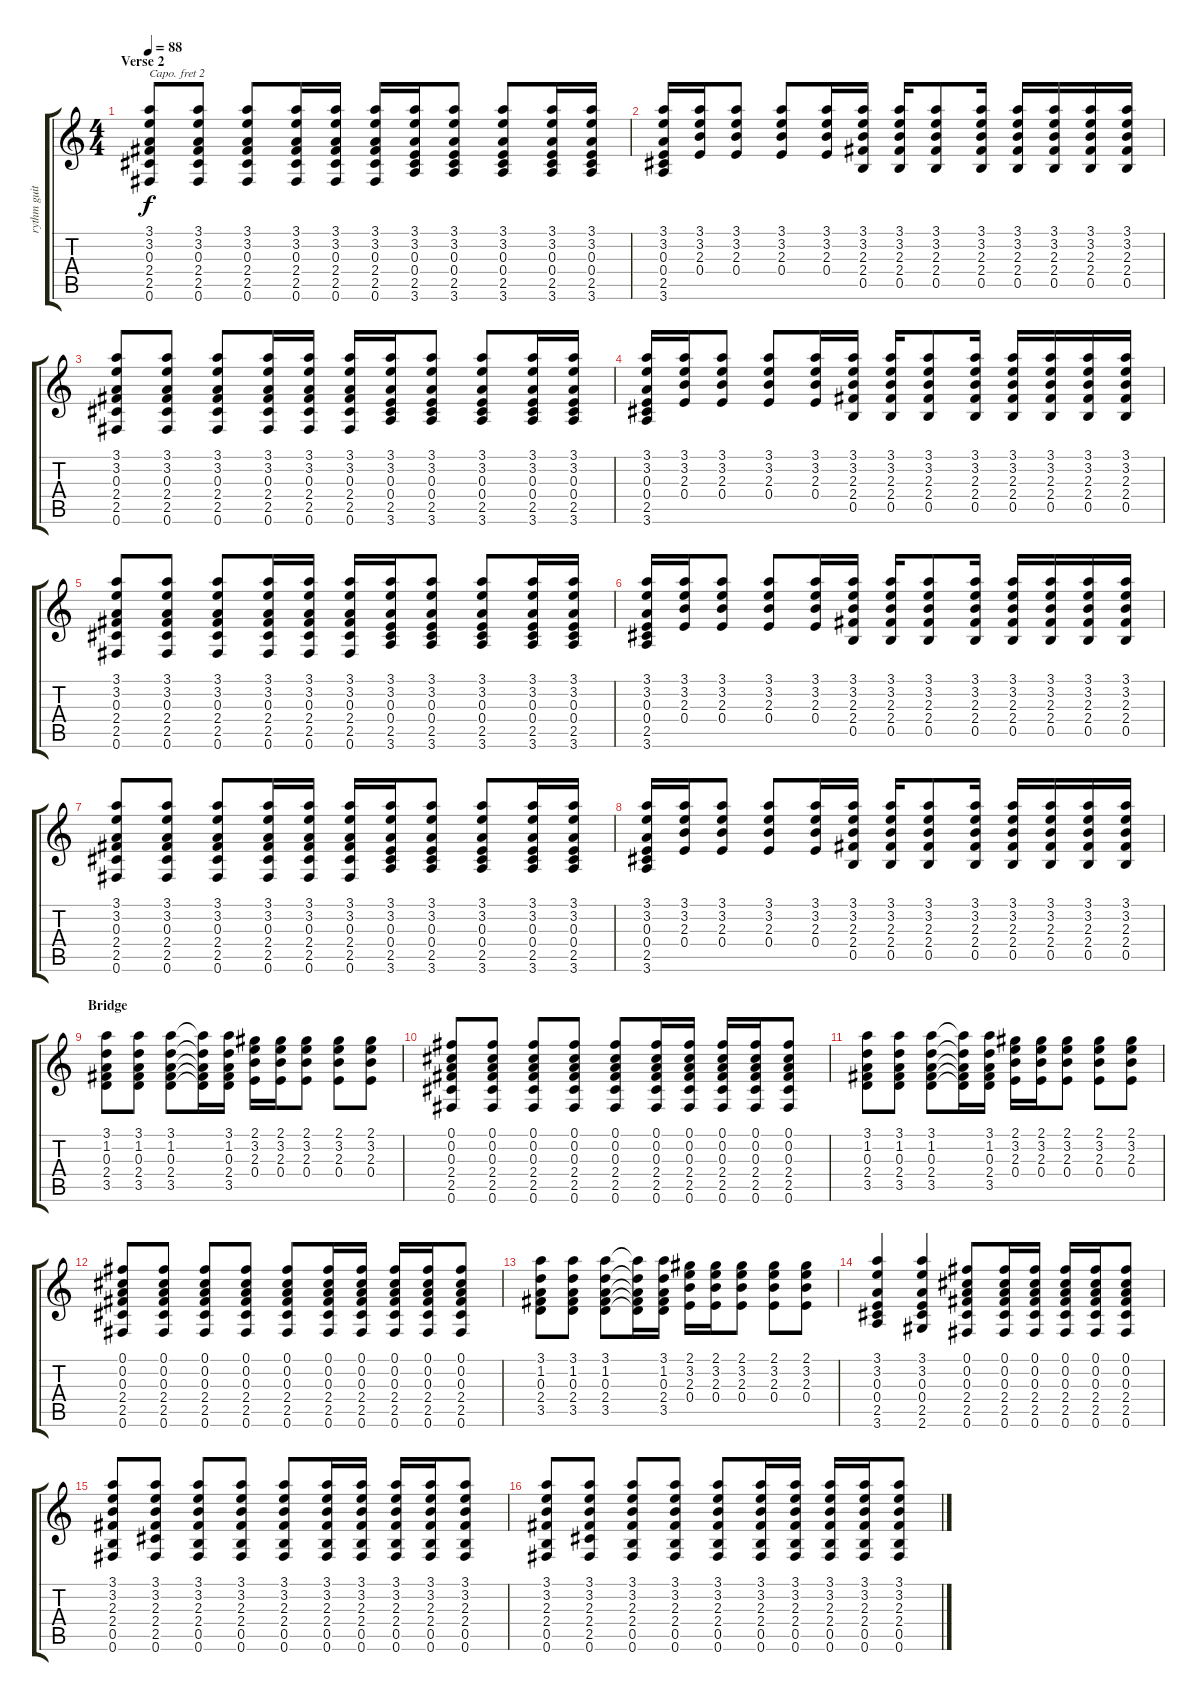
\track ("rythm guitar" "rythm guit") {instrument overdrivenguitar}
\staff {score tabs}
\capo 2
\tuning (E4 B3 G3 D3 A2 E2) {hide}
\ts (4 4)
\section ("" "Verse 2")
\tempo 88
\clef g2
\ks c
(3.1 3.2 0.3 2.4 2.5 0.6).8{dy f} (3.1 3.2 0.3 2.4 2.5 0.6).8 (3.1 3.2 0.3 2.4 2.5 0.6).8 (3.1 3.2 0.3 2.4 2.5 0.6).16 (3.1 3.2 0.3 2.4 2.5 0.6).16 (3.1 3.2 0.3 2.4 2.5 0.6).16 (3.1 3.2 0.3 0.4 2.5 3.6).16 (3.1 3.2 0.3 0.4 2.5 3.6).8 (3.1 3.2 0.3 0.4 2.5 3.6).8 (3.1 3.2 0.3 0.4 2.5 3.6).16 (3.1 3.2 0.3 0.4 2.5 3.6).16 |
(3.1 3.2 0.3 0.4 2.5 3.6).16 (3.1 3.2 2.3 0.4).16 (3.1 3.2 2.3 0.4).8 (3.1 3.2 2.3 0.4).8 (3.1 3.2 2.3 0.4).16 (3.1 3.2 2.3 2.4 0.5).16 (3.1 3.2 2.3 2.4 0.5).16 (3.1 3.2 2.3 2.4 0.5).8 (3.1 3.2 2.3 2.4 0.5).16 (3.1 3.2 2.3 2.4 0.5).16 (3.1 3.2 2.3 2.4 0.5).16 (3.1 3.2 2.3 2.4 0.5).16 (3.1 3.2 2.3 2.4 0.5).16 |
(3.1 3.2 0.3 2.4 2.5 0.6).8 (3.1 3.2 0.3 2.4 2.5 0.6).8 (3.1 3.2 0.3 2.4 2.5 0.6).8 (3.1 3.2 0.3 2.4 2.5 0.6).16 (3.1 3.2 0.3 2.4 2.5 0.6).16 (3.1 3.2 0.3 2.4 2.5 0.6).16 (3.1 3.2 0.3 0.4 2.5 3.6).16 (3.1 3.2 0.3 0.4 2.5 3.6).8 (3.1 3.2 0.3 0.4 2.5 3.6).8 (3.1 3.2 0.3 0.4 2.5 3.6).16 (3.1 3.2 0.3 0.4 2.5 3.6).16 |
(3.1 3.2 0.3 0.4 2.5 3.6).16 (3.1 3.2 2.3 0.4).16 (3.1 3.2 2.3 0.4).8 (3.1 3.2 2.3 0.4).8 (3.1 3.2 2.3 0.4).16 (3.1 3.2 2.3 2.4 0.5).16 (3.1 3.2 2.3 2.4 0.5).16 (3.1 3.2 2.3 2.4 0.5).8 (3.1 3.2 2.3 2.4 0.5).16 (3.1 3.2 2.3 2.4 0.5).16 (3.1 3.2 2.3 2.4 0.5).16 (3.1 3.2 2.3 2.4 0.5).16 (3.1 3.2 2.3 2.4 0.5).16 |
(3.1 3.2 0.3 2.4 2.5 0.6).8 (3.1 3.2 0.3 2.4 2.5 0.6).8 (3.1 3.2 0.3 2.4 2.5 0.6).8 (3.1 3.2 0.3 2.4 2.5 0.6).16 (3.1 3.2 0.3 2.4 2.5 0.6).16 (3.1 3.2 0.3 2.4 2.5 0.6).16 (3.1 3.2 0.3 0.4 2.5 3.6).16 (3.1 3.2 0.3 0.4 2.5 3.6).8 (3.1 3.2 0.3 0.4 2.5 3.6).8 (3.1 3.2 0.3 0.4 2.5 3.6).16 (3.1 3.2 0.3 0.4 2.5 3.6).16 |
(3.1 3.2 0.3 0.4 2.5 3.6).16 (3.1 3.2 2.3 0.4).16 (3.1 3.2 2.3 0.4).8 (3.1 3.2 2.3 0.4).8 (3.1 3.2 2.3 0.4).16 (3.1 3.2 2.3 2.4 0.5).16 (3.1 3.2 2.3 2.4 0.5).16 (3.1 3.2 2.3 2.4 0.5).8 (3.1 3.2 2.3 2.4 0.5).16 (3.1 3.2 2.3 2.4 0.5).16 (3.1 3.2 2.3 2.4 0.5).16 (3.1 3.2 2.3 2.4 0.5).16 (3.1 3.2 2.3 2.4 0.5).16 |
(3.1 3.2 0.3 2.4 2.5 0.6).8 (3.1 3.2 0.3 2.4 2.5 0.6).8 (3.1 3.2 0.3 2.4 2.5 0.6).8 (3.1 3.2 0.3 2.4 2.5 0.6).16 (3.1 3.2 0.3 2.4 2.5 0.6).16 (3.1 3.2 0.3 2.4 2.5 0.6).16 (3.1 3.2 0.3 0.4 2.5 3.6).16 (3.1 3.2 0.3 0.4 2.5 3.6).8 (3.1 3.2 0.3 0.4 2.5 3.6).8 (3.1 3.2 0.3 0.4 2.5 3.6).16 (3.1 3.2 0.3 0.4 2.5 3.6).16 |
(3.1 3.2 0.3 0.4 2.5 3.6).16 (3.1 3.2 2.3 0.4).16 (3.1 3.2 2.3 0.4).8 (3.1 3.2 2.3 0.4).8 (3.1 3.2 2.3 0.4).16 (3.1 3.2 2.3 2.4 0.5).16 (3.1 3.2 2.3 2.4 0.5).16 (3.1 3.2 2.3 2.4 0.5).8 (3.1 3.2 2.3 2.4 0.5).16 (3.1 3.2 2.3 2.4 0.5).16 (3.1 3.2 2.3 2.4 0.5).16 (3.1 3.2 2.3 2.4 0.5).16 (3.1 3.2 2.3 2.4 0.5).16 |
\section ("" "Bridge")
(3.1 1.2 0.3 2.4 3.5).8 (3.1 1.2 0.3 2.4 3.5).8 (3.1 1.2 0.3 2.4 3.5).8 (3.1{t} 1.2{t} 0.3{t} 2.4{t} 3.5{t}).16 (3.1 1.2 0.3 2.4 3.5).16 (2.1 3.2 2.3 0.4).16 (2.1 3.2 2.3 0.4).16 (2.1 3.2 2.3 0.4).8 (2.1 3.2 2.3 0.4).8 (2.1 3.2 2.3 0.4).8 |
(0.1 0.2 0.3 2.4 2.5 0.6).8 (0.1 0.2 0.3 2.4 2.5 0.6).8 (0.1 0.2 0.3 2.4 2.5 0.6).8 (0.1 0.2 0.3 2.4 2.5 0.6).8 (0.1 0.2 0.3 2.4 2.5 0.6).8 (0.1 0.2 0.3 2.4 2.5 0.6).16 (0.1 0.2 0.3 2.4 2.5 0.6).16 (0.1 0.2 0.3 2.4 2.5 0.6).16 (0.1 0.2 0.3 2.4 2.5 0.6).16 (0.1 0.2 0.3 2.4 2.5 0.6).8 |
(3.1 1.2 0.3 2.4 3.5).8 (3.1 1.2 0.3 2.4 3.5).8 (3.1 1.2 0.3 2.4 3.5).8 (3.1{t} 1.2{t} 0.3{t} 2.4{t} 3.5{t}).16 (3.1 1.2 0.3 2.4 3.5).16 (2.1 3.2 2.3 0.4).16 (2.1 3.2 2.3 0.4).16 (2.1 3.2 2.3 0.4).8 (2.1 3.2 2.3 0.4).8 (2.1 3.2 2.3 0.4).8 |
(0.1 0.2 0.3 2.4 2.5 0.6).8 (0.1 0.2 0.3 2.4 2.5 0.6).8 (0.1 0.2 0.3 2.4 2.5 0.6).8 (0.1 0.2 0.3 2.4 2.5 0.6).8 (0.1 0.2 0.3 2.4 2.5 0.6).8 (0.1 0.2 0.3 2.4 2.5 0.6).16 (0.1 0.2 0.3 2.4 2.5 0.6).16 (0.1 0.2 0.3 2.4 2.5 0.6).16 (0.1 0.2 0.3 2.4 2.5 0.6).16 (0.1 0.2 0.3 2.4 2.5 0.6).8 |
(3.1 1.2 0.3 2.4 3.5).8 (3.1 1.2 0.3 2.4 3.5).8 (3.1 1.2 0.3 2.4 3.5).8 (3.1{t} 1.2{t} 0.3{t} 2.4{t} 3.5{t}).16 (3.1 1.2 0.3 2.4 3.5).16 (2.1 3.2 2.3 0.4).16 (2.1 3.2 2.3 0.4).16 (2.1 3.2 2.3 0.4).8 (2.1 3.2 2.3 0.4).8 (2.1 3.2 2.3 0.4).8 |
(3.1 3.2 0.3 0.4 2.5 3.6).4 (3.1 3.2 0.3 0.4 2.5 2.6).4 (0.1 0.2 0.3 2.4 2.5 0.6).8 (0.1 0.2 0.3 2.4 2.5 0.6).16 (0.1 0.2 0.3 2.4 2.5 0.6).16 (0.1 0.2 0.3 2.4 2.5 0.6).16 (0.1 0.2 0.3 2.4 2.5 0.6).16 (0.1 0.2 0.3 2.4 2.5 0.6).8 |
(3.1 3.2 2.3 2.4 0.5 0.6).8 (3.1 3.2 2.3 2.4 2.5 0.6).8 (3.1 3.2 2.3 2.4 0.5 0.6).8 (3.1 3.2 2.3 2.4 0.5 0.6).8 (3.1 3.2 2.3 2.4 0.5 0.6).8 (3.1 3.2 2.3 2.4 0.5 0.6).16 (3.1 3.2 2.3 2.4 0.5 0.6).16 (3.1 3.2 2.3 2.4 0.5 0.6).16 (3.1 3.2 2.3 2.4 0.5 0.6).16 (3.1 3.2 2.3 2.4 0.5 0.6).8 |
(3.1 3.2 2.3 2.4 0.5 0.6).8 (3.1 3.2 2.3 2.4 2.5 0.6).8 (3.1 3.2 2.3 2.4 0.5 0.6).8 (3.1 3.2 2.3 2.4 0.5 0.6).8 (3.1 3.2 2.3 2.4 0.5 0.6).8 (3.1 3.2 2.3 2.4 0.5 0.6).16 (3.1 3.2 2.3 2.4 0.5 0.6).16 (3.1 3.2 2.3 2.4 0.5 0.6).16 (3.1 3.2 2.3 2.4 0.5 0.6).16 (3.1 3.2 2.3 2.4 0.5 0.6).8
